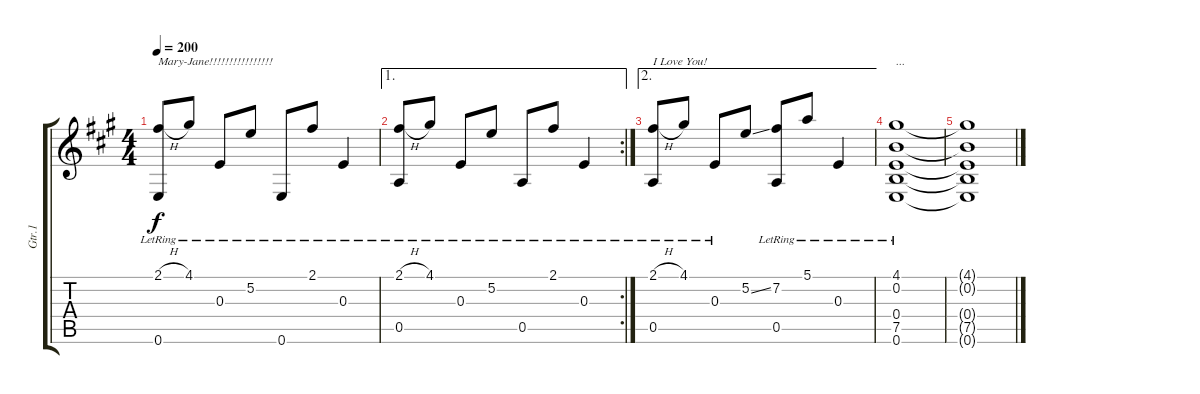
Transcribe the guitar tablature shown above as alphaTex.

\track ("Gtr.1" "Gtr.1") {instrument acousticguitarsteel}
\staff {score tabs}
\tuning (E4 B3 E3 B2 A2 E2) {hide}
\ts (4 4)
\tempo 200
\clef g2
\ks a
(2.1{h} 0.6{lr}).8{txt "Mary-Jane!!!!!!!!!!!!!!!!" dy f} 4.1{lr}.8 0.3{lr}.8 5.2{lr}.8 0.6{lr}.8 2.1{lr}.8 0.3{lr}.4 |
\ae 1
\rc 2
(2.1{h} 0.5{lr}).8 4.1{lr}.8 0.3{lr}.8 5.2{lr}.8 0.5{lr}.8 2.1{lr}.8 0.3{lr}.4 |
\ae 2
(2.1{h} 0.5{lr}).8{txt "I Love You!"} 4.1{lr}.8 0.3{lr}.8 5.2{ss}.8 (7.2{lr} 0.5{lr}).8 5.1{lr}.8 0.3{lr}.4 |
(4.1{lr} 0.2{lr} 0.4{lr} 7.5{lr} 0.6{lr}).1{txt "..."} |
(4.1{t} 0.2{t} 0.4{t} 7.5{t} 0.6{t}).1
